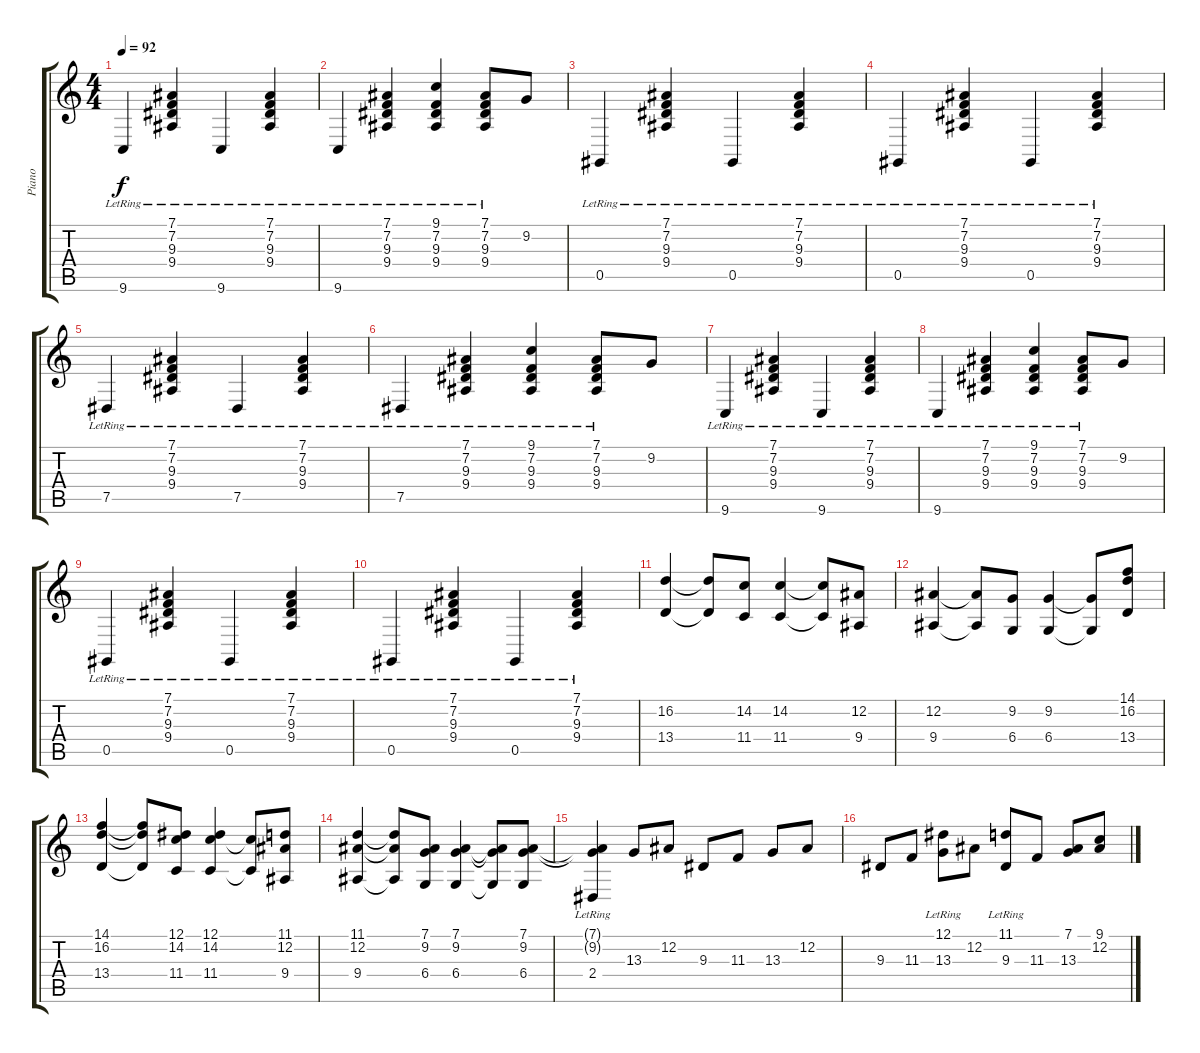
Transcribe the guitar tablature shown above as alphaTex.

\track ("Piano" "Piano") {instrument acousticgrandpiano}
\staff {score tabs}
\tuning (Eb4 Bb3 Gb3 Db3 Ab2 Eb2) {hide}
\ts (4 4)
\tempo 92
\clef g2
\ks c
9.6{lr}.4{dy f} (7.1{lr} 7.2{lr} 9.3{lr} 9.4{lr}).4 9.6{lr}.4 (7.1{lr} 7.2{lr} 9.3{lr} 9.4{lr}).4 |
9.6{lr}.4 (7.1{lr} 7.2{lr} 9.3{lr} 9.4{lr}).4 (9.1{lr} 7.2{lr} 9.3{lr} 9.4{lr}).4 (7.1{lr} 7.2{lr} 9.3{lr} 9.4{lr}).8 9.2.8 |
0.5{lr}.4 (7.1{lr} 7.2{lr} 9.3{lr} 9.4{lr}).4 0.5{lr}.4 (7.1{lr} 7.2{lr} 9.3{lr} 9.4{lr}).4 |
0.5{lr}.4 (7.1{lr} 7.2{lr} 9.3{lr} 9.4{lr}).4 0.5{lr}.4 (7.1{lr} 7.2{lr} 9.3{lr} 9.4{lr}).4 |
7.5{lr}.4 (7.1{lr} 7.2{lr} 9.3{lr} 9.4{lr}).4 7.5{lr}.4 (7.1{lr} 7.2{lr} 9.3{lr} 9.4{lr}).4 |
7.5{lr}.4 (7.1{lr} 7.2{lr} 9.3{lr} 9.4{lr}).4 (9.1{lr} 7.2{lr} 9.3{lr} 9.4{lr}).4 (7.1{lr} 7.2{lr} 9.3{lr} 9.4{lr}).8 9.2.8 |
9.6{lr}.4 (7.1{lr} 7.2{lr} 9.3{lr} 9.4{lr}).4 9.6{lr}.4 (7.1{lr} 7.2{lr} 9.3{lr} 9.4{lr}).4 |
9.6{lr}.4 (7.1{lr} 7.2{lr} 9.3{lr} 9.4{lr}).4 (9.1{lr} 7.2{lr} 9.3{lr} 9.4{lr}).4 (7.1{lr} 7.2{lr} 9.3{lr} 9.4{lr}).8 9.2.8 |
0.5{lr}.4 (7.1{lr} 7.2{lr} 9.3{lr} 9.4{lr}).4 0.5{lr}.4 (7.1{lr} 7.2{lr} 9.3{lr} 9.4{lr}).4 |
0.5{lr}.4 (7.1{lr} 7.2{lr} 9.3{lr} 9.4{lr}).4 0.5{lr}.4 (7.1{lr} 7.2{lr} 9.3{lr} 9.4{lr}).4 |
(16.2 13.4).4 (16.2{t} 13.4{t}).8 (14.2 11.4).8 (14.2 11.4).4 (14.2{t} 11.4{t}).8 (12.2 9.4).8 |
(12.2 9.4).4 (12.2{t} 9.4{t}).8 (9.2 6.4).8 (9.2 6.4).4 (9.2{t} 6.4{t}).8 (14.1 16.2 13.4).8 |
(14.1 16.2 13.4).4 (14.1{t} 16.2{t} 13.4{t}).8 (12.1 14.2 11.4).8 (12.1 14.2 11.4).4 (14.2{t} 11.4{t}).8 (11.1 12.2 9.4).8 |
(11.1 12.2 9.4).4 (11.1{t} 12.2{t} 9.4{t}).8 (7.1 9.2 6.4).8 (7.1 9.2 6.4).4 (7.1{t} 9.2{t} 6.4{t}).8 (7.1 9.2 6.4).8 |
(7.1{t} 9.2{t} 2.4{lr}).4 13.3.8 12.2.8 9.3.8 11.3.8 13.3.8 12.2.8 |
9.3.8 11.3.8 (12.1{lr} 13.3).8 12.2.8 (11.1{lr} 9.3).8 11.3.8 (7.1 13.3).8 (9.1 12.2).8
